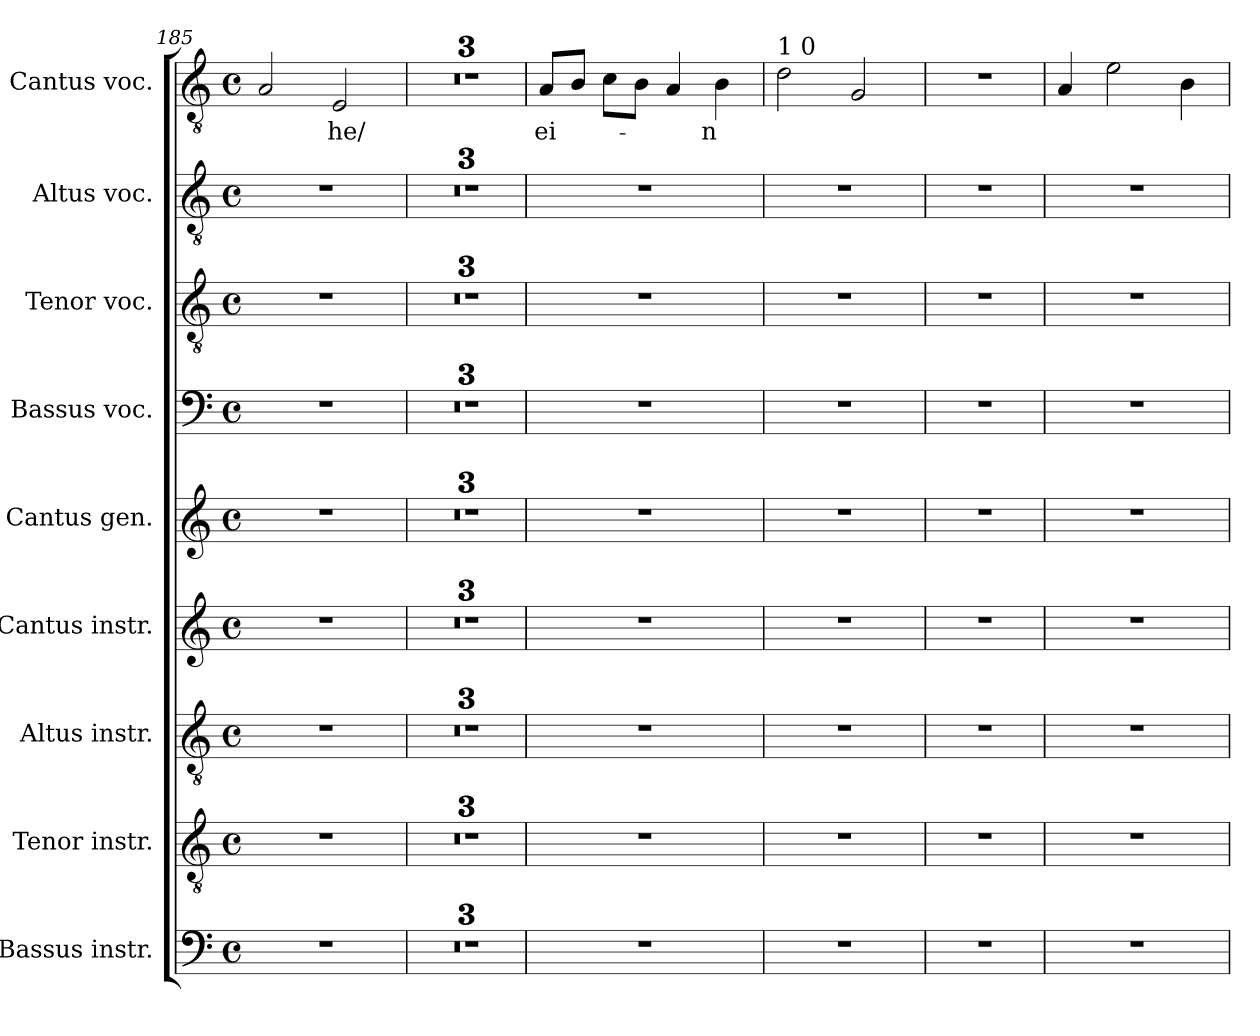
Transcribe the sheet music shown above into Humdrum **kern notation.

**kern	**kern	**kern	**kern	**kern	**kern	**kern	**kern	**kern	**text
*part9	*part8	*part7	*part6	*part5	*part4	*part3	*part2	*part1	*part1
*staff9	*staff8	*staff7	*staff6	*staff5	*staff4	*staff3	*staff2	*staff1	*staff1
*I"Bassus instr.	*I"Tenor instr.	*I"Altus instr.	*I"Cantus instr.	*I"Cantus gen.	*I"Bassus voc.	*I"Tenor voc.	*I"Altus voc.	*I"Cantus voc.	*
*clefF4	*clefGv2	*clefGv2	*clefG2	*clefG2	*clefF4	*clefGv2	*clefGv2	*clefGv2	*
*k[]	*k[]	*k[]	*k[]	*k[]	*k[]	*k[]	*k[]	*k[]	*
*C:	*C:	*C:	*C:	*C:	*C:	*C:	*C:	*C:	*
*M4/4	*M4/4	*M4/4	*M4/4	*M4/4	*M4/4	*M4/4	*M4/4	*M4/4	*
*met(c)	*met(c)	*met(c)	*met(c)	*met(c)	*met(c)	*met(c)	*met(c)	*met(c)	*
=185	=185	=185	=185	=185	=185	=185	=185	=185	=185
1r	1r	1r	1r	1r	1r	1r	1r	2A/	.
!	!	!	!	!	!	!	!	!	!LO:LY:b
.	.	.	.	.	.	.	.	2E/	-he/
=186	=186	=186	=186	=186	=186	=186	=186	=186	=186
1r	1r	1r	1r	1r	1r	1r	1r	1r	.
=187	=187	=187	=187	=187	=187	=187	=187	=187	=187
1r	1r	1r	1r	1r	1r	1r	1r	1r	.
=188	=188	=188	=188	=188	=188	=188	=188	=188	=188
1r	1r	1r	1r	1r	1r	1r	1r	1r	.
=189	=189	=189	=189	=189	=189	=189	=189	=189	=189
!	!	!	!	!	!	!	!	!	!LO:LY:b
1r	1r	1r	1r	1r	1r	1r	1r	8A/L	ei-
.	.	.	.	.	.	.	.	8B/J	.
.	.	.	.	.	.	.	.	8c\L	.
.	.	.	.	.	.	.	.	8B\J	.
.	.	.	.	.	.	.	.	4A/	.
!	!	!	!	!	!	!	!	!	!LO:LY:b
.	.	.	.	.	.	.	.	4B\	-n
!!LO:LB:g=z
=190	=190	=190	=190	=190	=190	=190	=190	=190	=190
!	!	!	!	!	!	!	!	!LO:TX:a:t=1 0	!
1r	1r	1r	1r	1r	1r	1r	1r	2d\	.
.	.	.	.	.	.	.	.	2G/	.
=191	=191	=191	=191	=191	=191	=191	=191	=191	=191
1r	1r	1r	1r	1r	1r	1r	1r	1r	.
=192	=192	=192	=192	=192	=192	=192	=192	=192	=192
1r	1r	1r	1r	1r	1r	1r	1r	4A/	.
.	.	.	.	.	.	.	.	2e\	.
.	.	.	.	.	.	.	.	4B\	.
=	=	=	=	=	=	=	=	=	=
*-	*-	*-	*-	*-	*-	*-	*-	*-	*-
